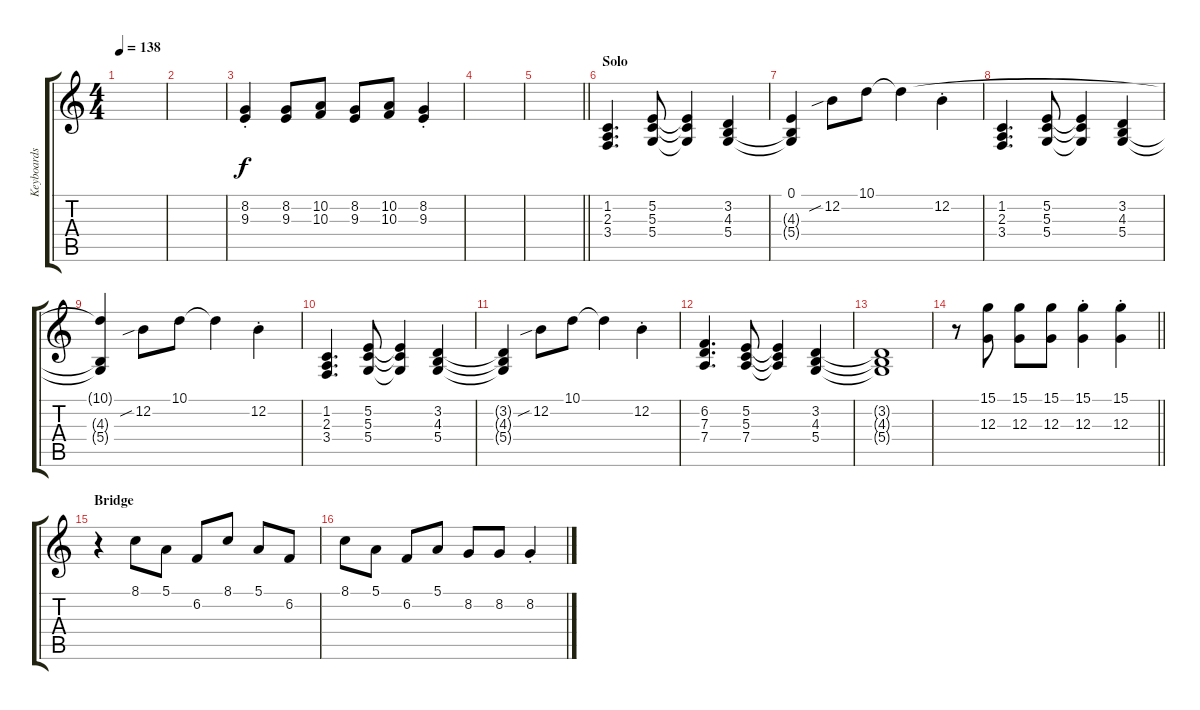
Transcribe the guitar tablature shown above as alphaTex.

\track ("Keyboards 3" "Keyboards ") {instrument lead2sawtooth}
\staff {score tabs}
\tuning (E4 B3 G3 D3 A2 E2) {hide}
\ts (4 4)
\tempo 138
\clef g2
\ks c
|
|
(8.2{st} 9.3{st}).4 (8.2 9.3).8 (10.2 10.3).8 (8.2 9.3).8 (10.2 10.3).8 (8.2{st} 9.3{st}).4 |
|
\barLineRight lightlight
|
\section ("" "Solo")
(1.2 2.3 3.4).4{d} (5.2 5.3 5.4).8 (5.2{t} 5.3{t} 5.4{t}).4 (3.2 4.3 5.4).4 |
(0.1 4.3{t} 5.4{t}).4 12.2{sib}.8 10.1.8 10.1{t}.4 12.2{st}.4 |
(1.2 2.3 3.4).4{d} (5.2 5.3 5.4).8 (5.2{t} 5.3{t} 5.4{t}).4 (3.2 4.3 5.4).4 |
(10.1{t} 4.3{t} 5.4{t}).4 12.2{sib}.8 10.1.8 10.1{t}.4 12.2{st}.4 |
(1.2 2.3 3.4).4{d} (5.2 5.3 5.4).8 (5.2{t} 5.3{t} 5.4{t}).4 (3.2 4.3 5.4).4 |
(3.2{t} 4.3{t} 5.4{t}).4 12.2{sib}.8 10.1.8 10.1{t}.4 12.2{st}.4 |
(6.2 7.3 7.4).4{d} (5.2 5.3 7.4).8 (5.2{t} 5.3{t} 7.4{t}).4 (3.2 4.3 5.4).4 |
(3.2{t} 4.3{t} 5.4{t}).1 |
\barLineRight lightlight
r.8 (15.1 12.3).8 (15.1 12.3).8 (15.1 12.3).8 (15.1{st} 12.3{st}).4 (15.1{st} 12.3{st}).4 |
\section ("" "Bridge")
r.4 8.1.8 5.1.8 6.2.8 8.1.8 5.1.8 6.2.8 |
8.1.8 5.1.8 6.2.8 5.1.8 8.2.8 8.2.8 8.2{st}.4
